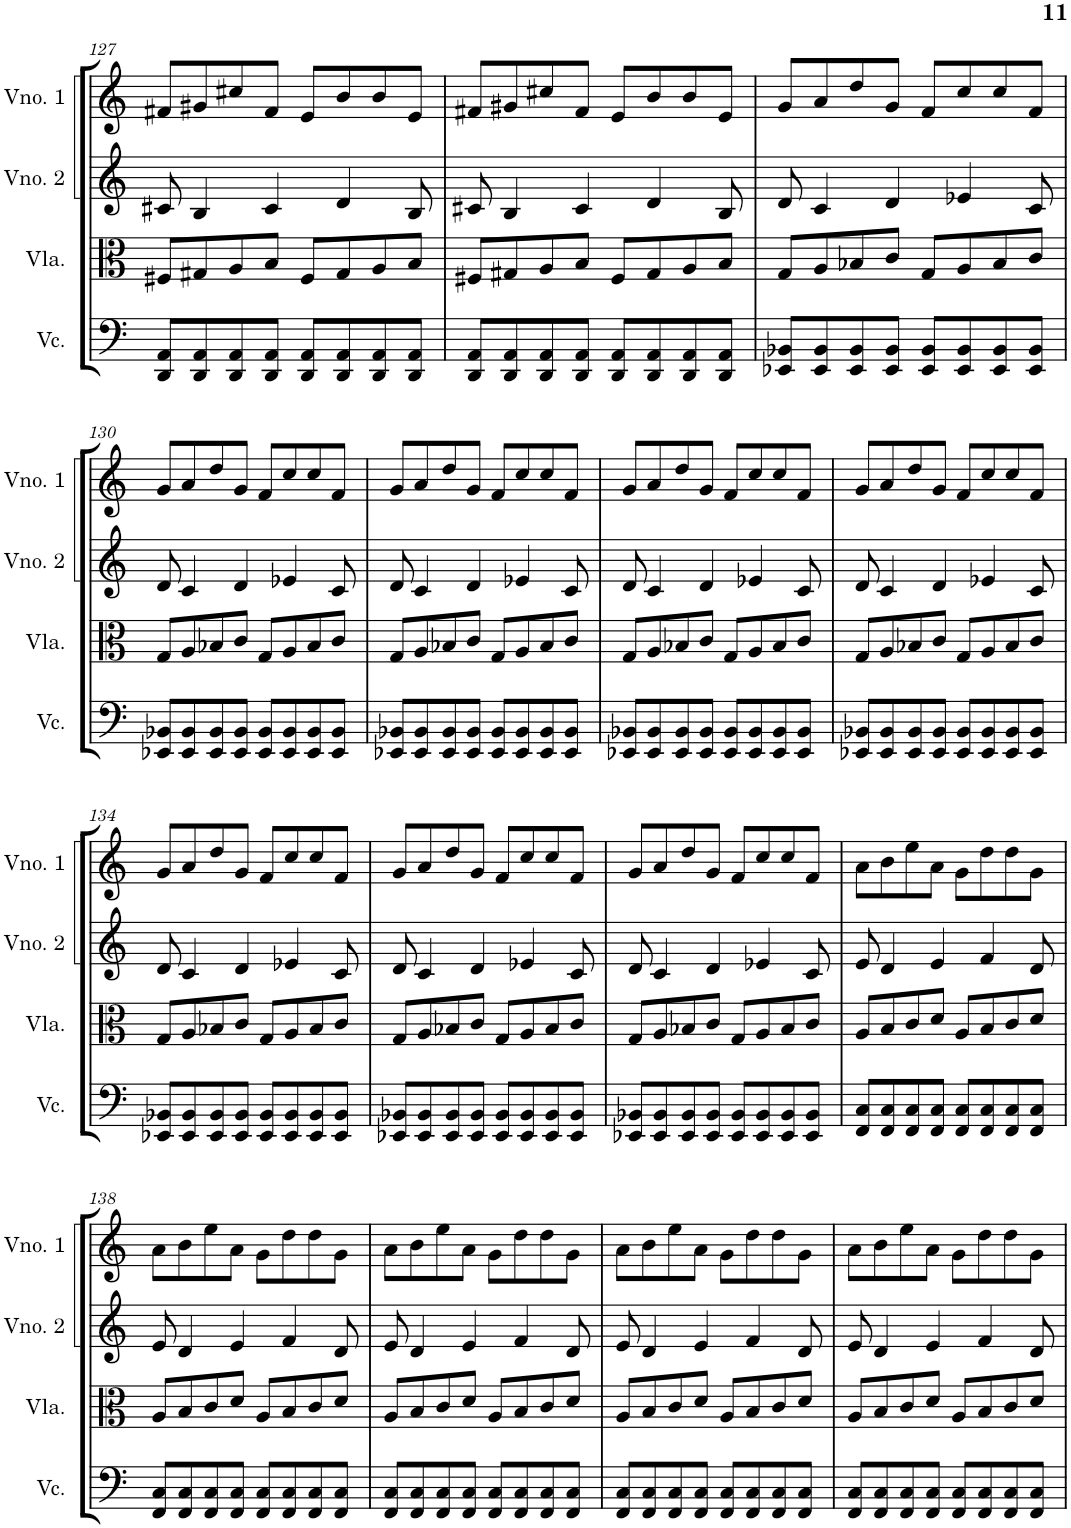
**kern	**kern	**kern	**kern
*part4	*part3	*part2	*part1
*staff4	*staff3	*staff2	*staff1
*I"Violoncelo	*I"Viola	*I"Violino 2	*I"Violino 1
*I'Vc.	*I'Vla.	*I'Vno. 2	*I'Vno. 1
!!LO:PB:g=z
*clefF4	*clefC3	*clefG2	*clefG2
*k[]	*k[]	*k[]	*k[]
*M4/4	*M4/4	*M4/4	*M4/4
=127	=127	=127	=127
8DD/ 8AA/L	8F#X/L	8c#X/	8f#X/L
8DD/ 8AA/	8G#X/	4B/	8g#X/
8DD/ 8AA/	8A/	.	8cc#X/
8DD/ 8AA/J	8B/J	4c#/	8f#/J
8DD/ 8AA/L	8F#/L	.	8e/L
8DD/ 8AA/	8G#/	4d/	8b/
8DD/ 8AA/	8A/	.	8b/
8DD/ 8AA/J	8B/J	8B/	8e/J
=128	=128	=128	=128
8DD/ 8AA/L	8F#X/L	8c#X/	8f#X/L
8DD/ 8AA/	8G#X/	4B/	8g#X/
8DD/ 8AA/	8A/	.	8cc#X/
8DD/ 8AA/J	8B/J	4c#/	8f#/J
8DD/ 8AA/L	8F#/L	.	8e/L
8DD/ 8AA/	8G#/	4d/	8b/
8DD/ 8AA/	8A/	.	8b/
8DD/ 8AA/J	8B/J	8B/	8e/J
=129	=129	=129	=129
8EE-X/ 8BB-X/L	8G/L	8d/	8g/L
8EE-/ 8BB-/	8A/	4c/	8a/
8EE-/ 8BB-/	8B-X/	.	8dd/
8EE-/ 8BB-/J	8c/J	4d/	8g/J
8EE-/ 8BB-/L	8G/L	.	8f/L
8EE-/ 8BB-/	8A/	4e-X/	8cc/
8EE-/ 8BB-/	8B-/	.	8cc/
8EE-/ 8BB-/J	8c/J	8c/	8f/J
!!LO:LB:g=z
=130	=130	=130	=130
8EE-X/ 8BB-X/L	8G/L	8d/	8g/L
8EE-/ 8BB-/	8A/	4c/	8a/
8EE-/ 8BB-/	8B-X/	.	8dd/
8EE-/ 8BB-/J	8c/J	4d/	8g/J
8EE-/ 8BB-/L	8G/L	.	8f/L
8EE-/ 8BB-/	8A/	4e-X/	8cc/
8EE-/ 8BB-/	8B-/	.	8cc/
8EE-/ 8BB-/J	8c/J	8c/	8f/J
=131	=131	=131	=131
8EE-X/ 8BB-X/L	8G/L	8d/	8g/L
8EE-/ 8BB-/	8A/	4c/	8a/
8EE-/ 8BB-/	8B-X/	.	8dd/
8EE-/ 8BB-/J	8c/J	4d/	8g/J
8EE-/ 8BB-/L	8G/L	.	8f/L
8EE-/ 8BB-/	8A/	4e-X/	8cc/
8EE-/ 8BB-/	8B-/	.	8cc/
8EE-/ 8BB-/J	8c/J	8c/	8f/J
=132	=132	=132	=132
8EE-X/ 8BB-X/L	8G/L	8d/	8g/L
8EE-/ 8BB-/	8A/	4c/	8a/
8EE-/ 8BB-/	8B-X/	.	8dd/
8EE-/ 8BB-/J	8c/J	4d/	8g/J
8EE-/ 8BB-/L	8G/L	.	8f/L
8EE-/ 8BB-/	8A/	4e-X/	8cc/
8EE-/ 8BB-/	8B-/	.	8cc/
8EE-/ 8BB-/J	8c/J	8c/	8f/J
=133	=133	=133	=133
8EE-X/ 8BB-X/L	8G/L	8d/	8g/L
8EE-/ 8BB-/	8A/	4c/	8a/
8EE-/ 8BB-/	8B-X/	.	8dd/
8EE-/ 8BB-/J	8c/J	4d/	8g/J
8EE-/ 8BB-/L	8G/L	.	8f/L
8EE-/ 8BB-/	8A/	4e-X/	8cc/
8EE-/ 8BB-/	8B-/	.	8cc/
8EE-/ 8BB-/J	8c/J	8c/	8f/J
!!LO:LB:g=z
=134	=134	=134	=134
8EE-X/ 8BB-X/L	8G/L	8d/	8g/L
8EE-/ 8BB-/	8A/	4c/	8a/
8EE-/ 8BB-/	8B-X/	.	8dd/
8EE-/ 8BB-/J	8c/J	4d/	8g/J
8EE-/ 8BB-/L	8G/L	.	8f/L
8EE-/ 8BB-/	8A/	4e-X/	8cc/
8EE-/ 8BB-/	8B-/	.	8cc/
8EE-/ 8BB-/J	8c/J	8c/	8f/J
=135	=135	=135	=135
8EE-X/ 8BB-X/L	8G/L	8d/	8g/L
8EE-/ 8BB-/	8A/	4c/	8a/
8EE-/ 8BB-/	8B-X/	.	8dd/
8EE-/ 8BB-/J	8c/J	4d/	8g/J
8EE-/ 8BB-/L	8G/L	.	8f/L
8EE-/ 8BB-/	8A/	4e-X/	8cc/
8EE-/ 8BB-/	8B-/	.	8cc/
8EE-/ 8BB-/J	8c/J	8c/	8f/J
=136	=136	=136	=136
8EE-X/ 8BB-X/L	8G/L	8d/	8g/L
8EE-/ 8BB-/	8A/	4c/	8a/
8EE-/ 8BB-/	8B-X/	.	8dd/
8EE-/ 8BB-/J	8c/J	4d/	8g/J
8EE-/ 8BB-/L	8G/L	.	8f/L
8EE-/ 8BB-/	8A/	4e-X/	8cc/
8EE-/ 8BB-/	8B-/	.	8cc/
8EE-/ 8BB-/J	8c/J	8c/	8f/J
=137	=137	=137	=137
8FF/ 8C/L	8A/L	8e/	8a\L
8FF/ 8C/	8B/	4d/	8b\
8FF/ 8C/	8c/	.	8ee\
8FF/ 8C/J	8d/J	4e/	8a\J
8FF/ 8C/L	8A/L	.	8g\L
8FF/ 8C/	8B/	4f/	8dd\
8FF/ 8C/	8c/	.	8dd\
8FF/ 8C/J	8d/J	8d/	8g\J
!!LO:LB:g=z
=138	=138	=138	=138
8FF/ 8C/L	8A/L	8e/	8a\L
8FF/ 8C/	8B/	4d/	8b\
8FF/ 8C/	8c/	.	8ee\
8FF/ 8C/J	8d/J	4e/	8a\J
8FF/ 8C/L	8A/L	.	8g\L
8FF/ 8C/	8B/	4f/	8dd\
8FF/ 8C/	8c/	.	8dd\
8FF/ 8C/J	8d/J	8d/	8g\J
=139	=139	=139	=139
8FF/ 8C/L	8A/L	8e/	8a\L
8FF/ 8C/	8B/	4d/	8b\
8FF/ 8C/	8c/	.	8ee\
8FF/ 8C/J	8d/J	4e/	8a\J
8FF/ 8C/L	8A/L	.	8g\L
8FF/ 8C/	8B/	4f/	8dd\
8FF/ 8C/	8c/	.	8dd\
8FF/ 8C/J	8d/J	8d/	8g\J
=140	=140	=140	=140
8FF/ 8C/L	8A/L	8e/	8a\L
8FF/ 8C/	8B/	4d/	8b\
8FF/ 8C/	8c/	.	8ee\
8FF/ 8C/J	8d/J	4e/	8a\J
8FF/ 8C/L	8A/L	.	8g\L
8FF/ 8C/	8B/	4f/	8dd\
8FF/ 8C/	8c/	.	8dd\
8FF/ 8C/J	8d/J	8d/	8g\J
=141	=141	=141	=141
8FF/ 8C/L	8A/L	8e/	8a\L
8FF/ 8C/	8B/	4d/	8b\
8FF/ 8C/	8c/	.	8ee\
8FF/ 8C/J	8d/J	4e/	8a\J
8FF/ 8C/L	8A/L	.	8g\L
8FF/ 8C/	8B/	4f/	8dd\
8FF/ 8C/	8c/	.	8dd\
8FF/ 8C/J	8d/J	8d/	8g\J
=	=	=	=
*-	*-	*-	*-
